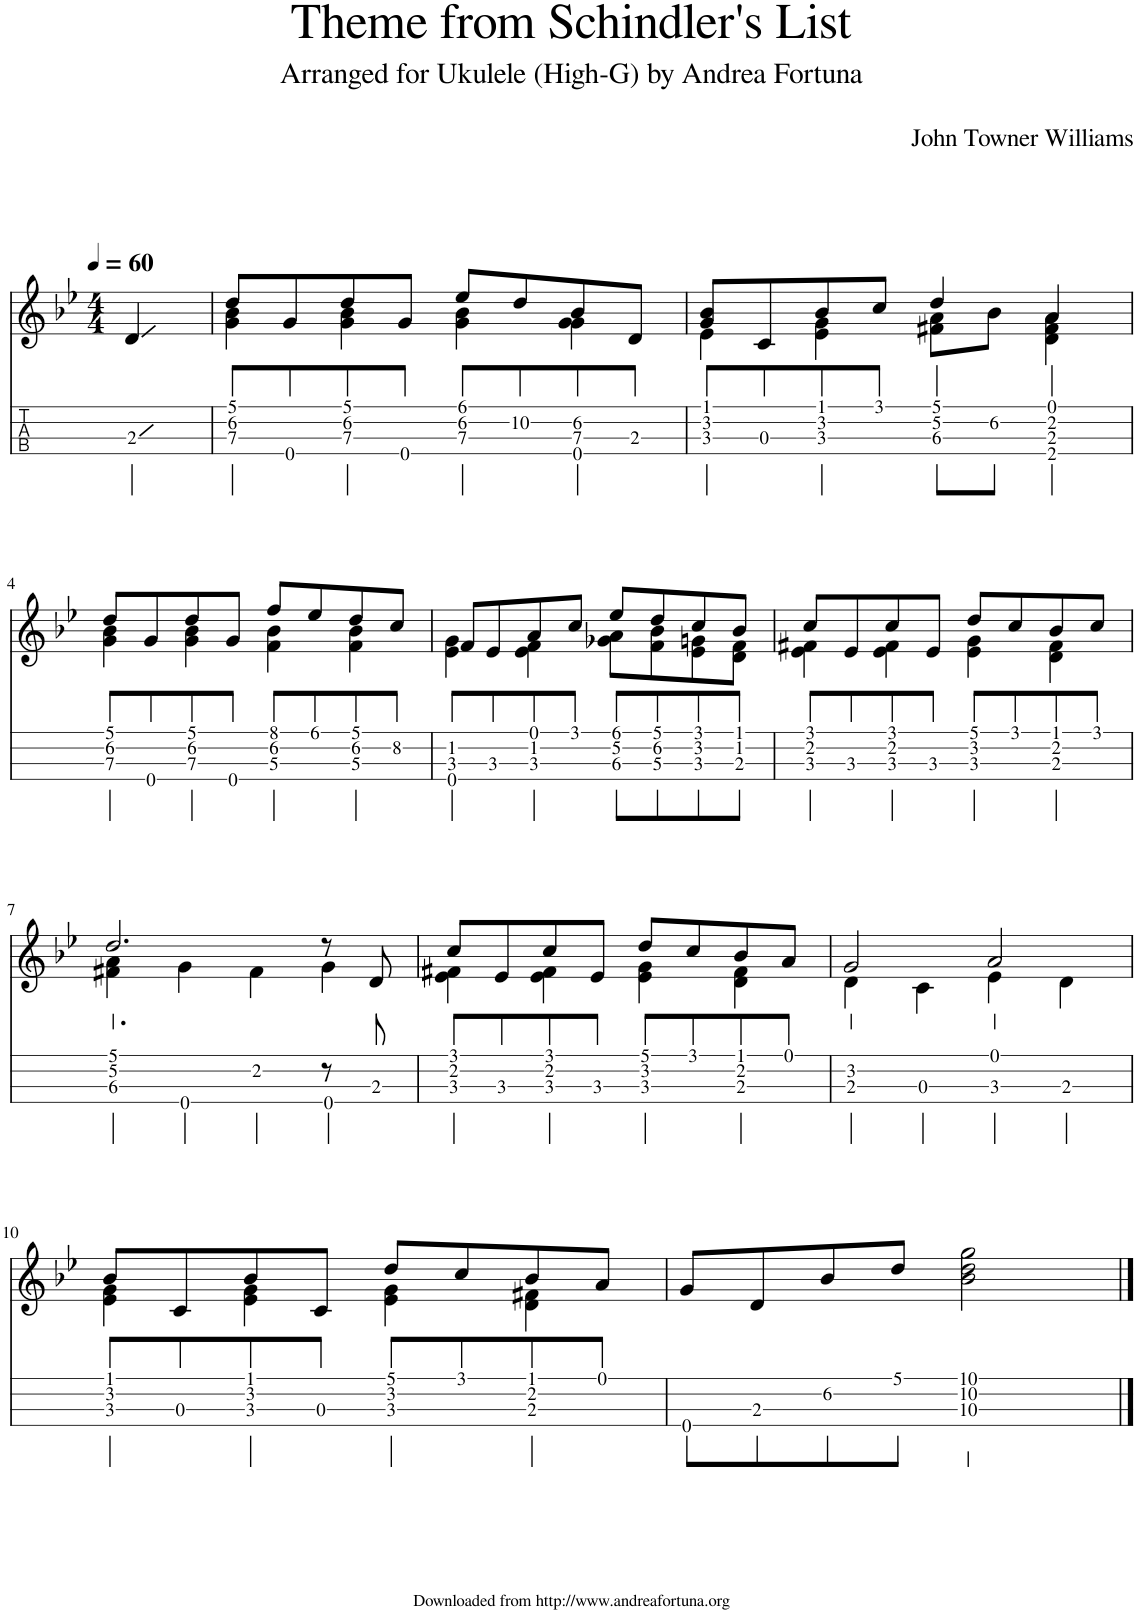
**kern	**kern
*part1	*part1
*staff2	*staff1
*I"Ukulele	*
*I'Uk.	*
*stria4	*
*	*clefG2
*k[b-e-]	*k[b-e-]
*M4/4	*M4/4
*MM60	*MM60
=1	=1
4d\	4d/
=2	=2
*^	*^
8dd/L	4g\ 4b-\	8dd/L	4g\ 4b-\
8g/	.	8g/	.
8dd/	4g\ 4b-\	8dd/	4g\ 4b-\
8g/J	.	8g/J	.
8ee-/L	4g\ 4b-\	8ee-/L	4g\ 4b-\
8dd/	.	8dd/	.
8b-/	4g\ 4g\	8b-/	4g\ 4g\
8d/J	.	8d/J	.
=3	=3	=3	=3
8g/ 8b-/L	4e-\	8g/ 8b-/L	4e-\
8c/	.	8c/	.
8b-/	4e-\ 4g\	8b-/	4e-\ 4g\
8cc/J	.	8cc/J	.
4dd/	8f#\ 8a\L	4dd/	8f#X\ 8a\L
.	8b-\J	.	8b-\J
4a/	4a\ 4d\ 4f#\	4a/	4d\ 4f#\ 4a\
!!LO:LB:g=z	!!
=4	=4	=4	=4
8dd/L	4g\ 4b-\	8dd/L	4g\ 4b-\
8g/	.	8g/	.
8dd/	4g\ 4b-\	8dd/	4g\ 4b-\
8g/J	.	8g/J	.
8ff/L	4f\ 4b-\	8ff/L	4f\ 4b-\
8ee-/	.	8ee-/	.
8dd/	4f\ 4b-\	8dd/	4f\ 4b-\
8cc/J	.	8cc/J	.
=5	=5	=5	=5
8f/L	4g\ 4e-\	8f/L	4e-\ 4g\
8e-/	.	8e-/	.
8a/	4e-\ 4f\	8a/	4e-\ 4f\
8cc/J	.	8cc/J	.
8ee-/L	8g-\ 8a\L	8ee-/L	8g-X\ 8a\L
8dd/	8f\ 8b-\	8dd/	8f\ 8b-\
8cc/	8e-\ 8g\	8cc/	8e-\ 8gn\
8b-/J	8d\ 8f\J	8b-/J	8d\ 8f\J
=6	=6	=6	=6
8cc/L	4e-\ 4f#\	8cc/L	4e-\ 4f#X\
8e-/	.	8e-/	.
8cc/	4e-\ 4f#\	8cc/	4e-\ 4f#\
8e-/J	.	8e-/J	.
8dd/L	4e-\ 4g\	8dd/L	4e-\ 4g\
8cc/	.	8cc/	.
8b-/	4d\ 4f#\	8b-/	4d\ 4f#\
8cc/J	.	8cc/J	.
!!LO:LB:g=z	!!
=7	=7	=7	=7
2.dd/	4f#\ 4a\	2.dd/	4f#X\ 4a\
.	4g\	.	4g\
.	4f#\	.	4f#\
8r	4g\	8r	4g\
8d/	.	8d/	.
=8	=8	=8	=8
8cc/L	4e-\ 4f#X\	8cc/L	4e-\ 4f#X\
8e-/	.	8e-/	.
8cc/	4e-\ 4f#\	8cc/	4e-\ 4f#\
8e-/J	.	8e-/J	.
8dd/L	4e-\ 4g\	8dd/L	4e-\ 4g\
8cc/	.	8cc/	.
8b-/	4d\ 4f#\	8b-/	4d\ 4f#\
8a/J	.	8a/J	.
=9	=9	=9	=9
2g/	4d\	2g/	4d\
.	4c\	.	4c\
2a/	4e-\	2a/	4e-\
.	4d\	.	4d\
!!LO:LB:g=z	!!
=10	=10	=10	=10
8b-/L	4e-\ 4g\	8b-/L	4e-\ 4g\
8c/	.	8c/	.
8b-/	4e-\ 4g\	8b-/	4e-\ 4g\
8c/J	.	8c/J	.
8dd/L	4e-\ 4g\	8dd/L	4e-\ 4g\
8cc/	.	8cc/	.
8b-/	4d\ 4f#\	8b-/	4d\ 4f#X\
8a/J	.	8a/J	.
*v	*v	*	*
*	*v	*v
=11	=11
8g\L	8g/L
8d\	8d/
8b-\	8b-/
8dd\J	8dd/J
2b-\ 2dd\ 2gg\	2b-\ 2dd\ 2gg\
==	==
*-	*-
